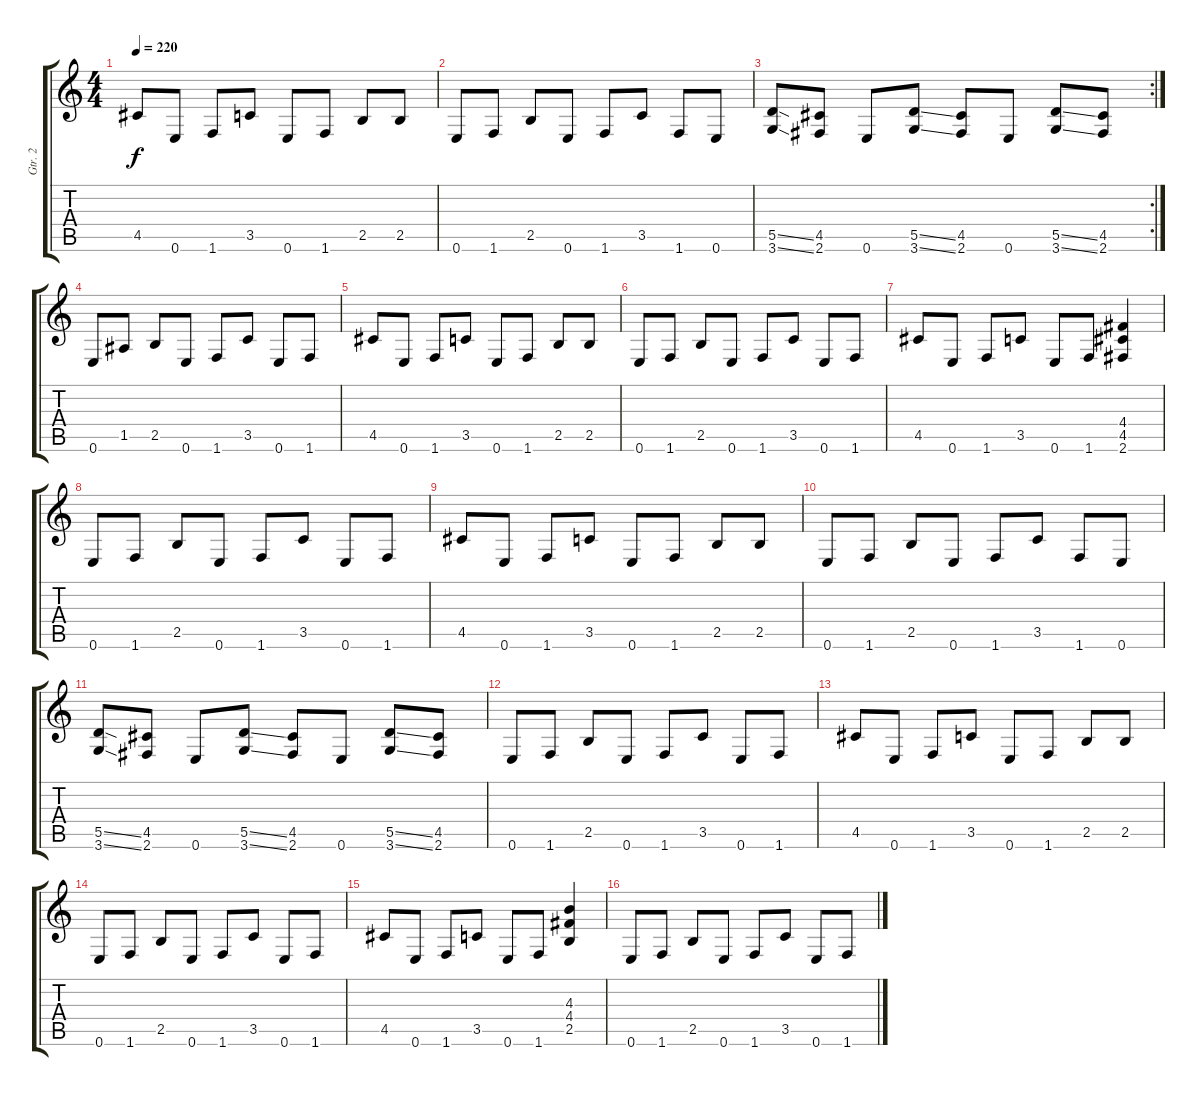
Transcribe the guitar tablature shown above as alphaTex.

\track ("Gtr. 2" "Gtr. 2") {instrument distortionguitar}
\staff {score tabs}
\tuning (E4 B3 G3 D3 A2 E2) {hide}
\ts (4 4)
\tempo 220
\clef g2
\ks c
4.5.8{dy f} 0.6.8 1.6.8 3.5.8 0.6.8 1.6.8 2.5.8 2.5.8 |
0.6.8 1.6.8 2.5.8 0.6.8 1.6.8 3.5.8 1.6.8 0.6.8 |
\rc 2
(5.5{ss} 3.6{ss}).8 (4.5 2.6).8 0.6.8 (5.5{ss} 3.6{ss}).8 (4.5 2.6).8 0.6.8 (5.5{ss} 3.6{ss}).8 (4.5 2.6).8 |
0.6.8 1.5.8 2.5.8 0.6.8 1.6.8 3.5.8 0.6.8 1.6.8 |
4.5.8 0.6.8 1.6.8 3.5.8 0.6.8 1.6.8 2.5.8 2.5.8 |
0.6.8 1.6.8 2.5.8 0.6.8 1.6.8 3.5.8 0.6.8 1.6.8 |
4.5.8 0.6.8 1.6.8 3.5.8 0.6.8 1.6.8 (4.4 4.5 2.6).4 |
0.6.8 1.6.8 2.5.8 0.6.8 1.6.8 3.5.8 0.6.8 1.6.8 |
4.5.8 0.6.8 1.6.8 3.5.8 0.6.8 1.6.8 2.5.8 2.5.8 |
0.6.8 1.6.8 2.5.8 0.6.8 1.6.8 3.5.8 1.6.8 0.6.8 |
(5.5{ss} 3.6{ss}).8 (4.5 2.6).8 0.6.8 (5.5{ss} 3.6{ss}).8 (4.5 2.6).8 0.6.8 (5.5{ss} 3.6{ss}).8 (4.5 2.6).8 |
0.6.8 1.6.8 2.5.8 0.6.8 1.6.8 3.5.8 0.6.8 1.6.8 |
4.5.8 0.6.8 1.6.8 3.5.8 0.6.8 1.6.8 2.5.8 2.5.8 |
0.6.8 1.6.8 2.5.8 0.6.8 1.6.8 3.5.8 0.6.8 1.6.8 |
4.5.8 0.6.8 1.6.8 3.5.8 0.6.8 1.6.8 (4.3 4.4 2.5).4 |
0.6.8 1.6.8 2.5.8 0.6.8 1.6.8 3.5.8 0.6.8 1.6.8
